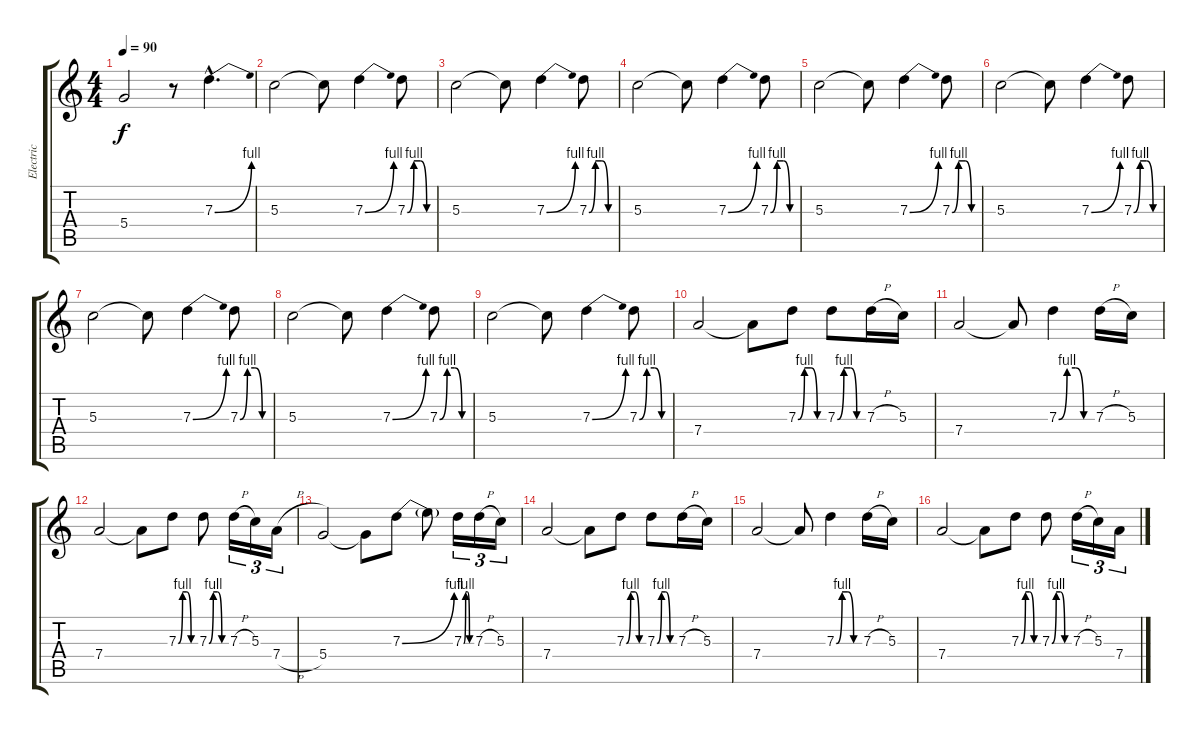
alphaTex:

\track ("Electric " "Electric ") {instrument distortionguitar}
\staff {score tabs}
\tuning (E4 B3 G3 D3 A2 E2) {hide}
\ts (4 4)
\tempo 90
\clef g2
\ks c
5.4.2{dy f} r.8 7.3{be (bend 0 0 60 4) hac}.4{d} |
5.3.2 5.3{t}.8 7.3{be (bend 0 0 60 4)}.4 7.3{be (custom 0 0 15 4 30 4 45 0 60 0)}.8 |
5.3.2 5.3{t}.8 7.3{be (bend 0 0 60 4)}.4 7.3{be (custom 0 0 15 4 30 4 45 0 60 0)}.8 |
5.3.2 5.3{t}.8 7.3{be (bend 0 0 60 4)}.4 7.3{be (custom 0 0 15 4 30 4 45 0 60 0)}.8 |
5.3.2 5.3{t}.8 7.3{be (bend 0 0 60 4)}.4 7.3{be (custom 0 0 15 4 30 4 45 0 60 0)}.8 |
5.3.2 5.3{t}.8 7.3{be (bend 0 0 60 4)}.4 7.3{be (custom 0 0 15 4 30 4 45 0 60 0)}.8 |
5.3.2 5.3{t}.8 7.3{be (bend 0 0 60 4)}.4 7.3{be (custom 0 0 15 4 30 4 45 0 60 0)}.8 |
5.3.2 5.3{t}.8 7.3{be (bend 0 0 60 4)}.4 7.3{be (custom 0 0 15 4 30 4 45 0 60 0)}.8 |
5.3.2 5.3{t}.8 7.3{be (bend 0 0 60 4)}.4 7.3{be (custom 0 0 15 4 30 4 45 0 60 0)}.8 |
7.4.2 7.4{t}.8 7.3{be (custom 0 0 15 4 30 4 45 0 60 0)}.8 7.3{be (custom 0 0 15 4 30 4 45 0 60 0)}.8 7.3{h}.16 5.3.16 |
7.4.2 7.4{t}.8 7.3{be (custom 0 0 15 4 30 4 45 0 60 0)}.4 7.3{h}.16 5.3.16 |
7.4.2 7.4{t}.8 7.3{be (custom 0 0 15 4 30 4 45 0 60 0)}.8 7.3{be (custom 0 0 15 4 30 4 45 0 60 0)}.8 7.3{h}.16{tu (3 2)} 5.3.16{tu (3 2)} 7.4{h}.16{tu (3 2)} |
5.4.2 5.4{t}.8 7.3{be (bend 0 0 60 4)}.8 7.3{t}.8 7.3{be (custom 0 0 15 4 30 4 45 0 60 0)}.16{tu (3 2)} 7.3{h}.16{tu (3 2)} 5.3.16{tu (3 2)} |
7.4.2 7.4{t}.8 7.3{be (custom 0 0 15 4 30 4 45 0 60 0)}.8 7.3{be (custom 0 0 15 4 30 4 45 0 60 0)}.8 7.3{h}.16 5.3.16 |
7.4.2 7.4{t}.8 7.3{be (custom 0 0 15 4 30 4 45 0 60 0)}.4 7.3{h}.16 5.3.16 |
7.4.2 7.4{t}.8 7.3{be (custom 0 0 15 4 30 4 45 0 60 0)}.8 7.3{be (custom 0 0 15 4 30 4 45 0 60 0)}.8 7.3{h}.16{tu (3 2)} 5.3.16{tu (3 2)} 7.4{h}.16{tu (3 2)}
